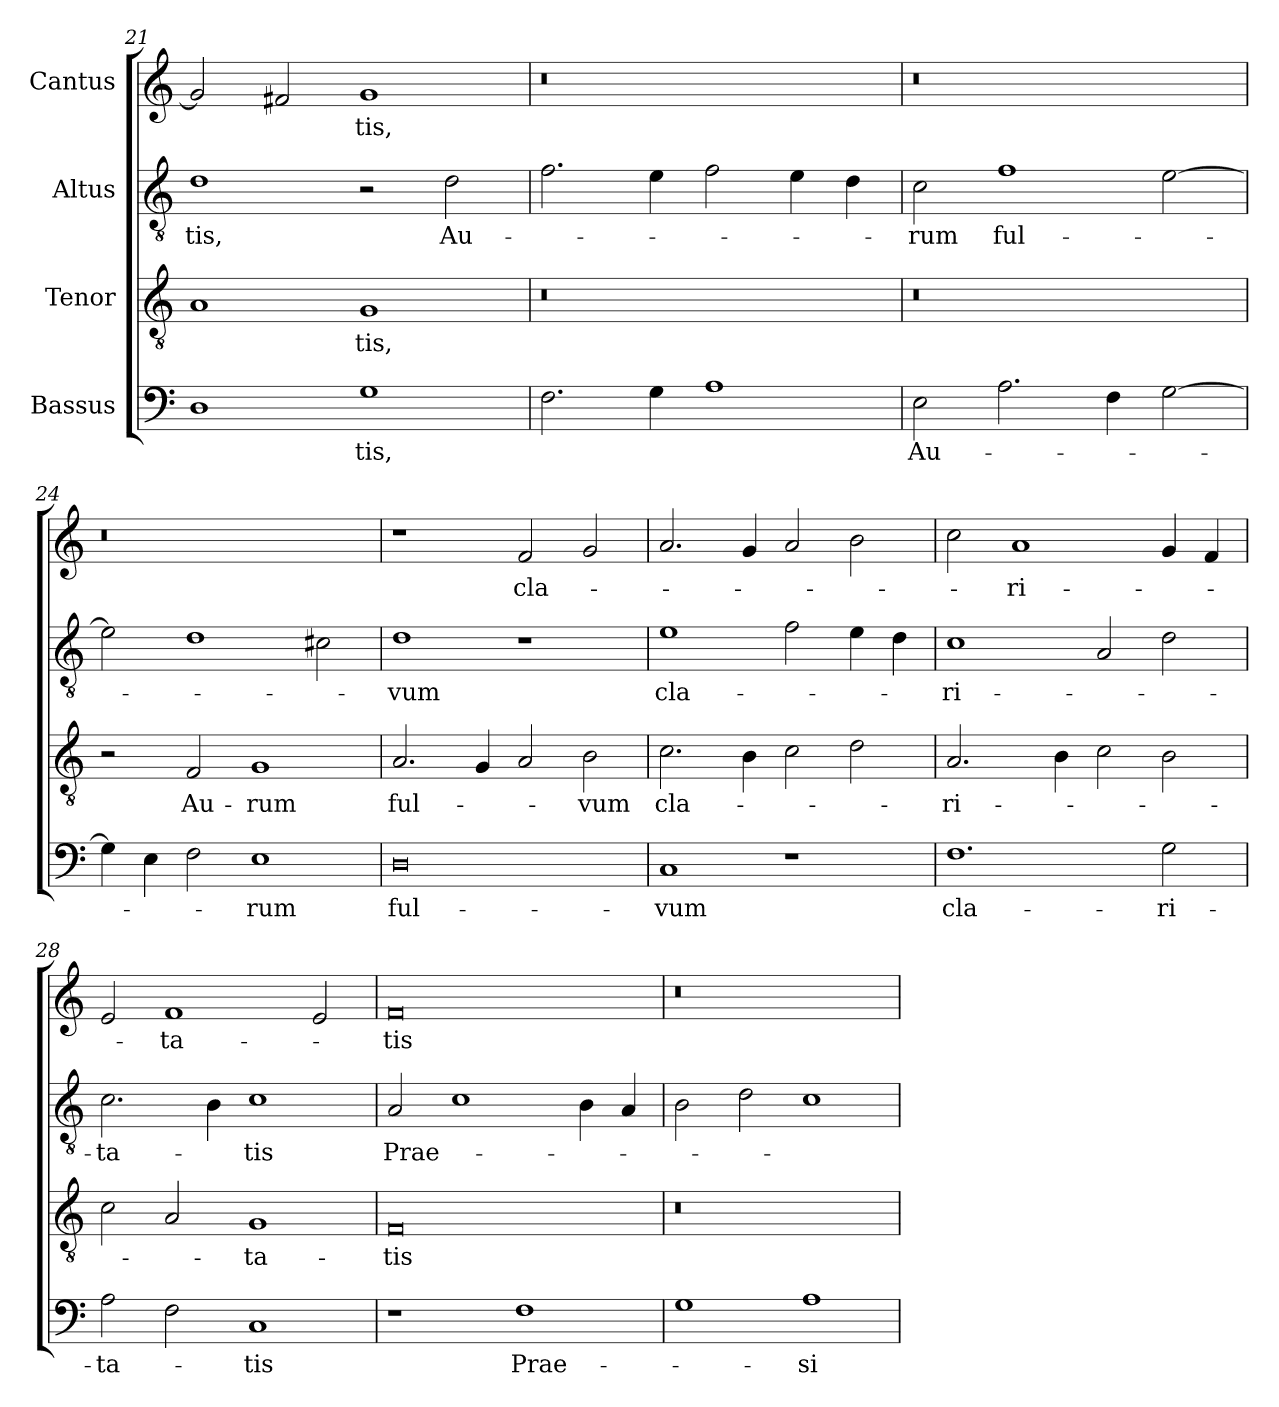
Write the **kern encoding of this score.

**kern	**text	**kern	**text	**kern	**text	**kern	**text
*part4	*part4	*part3	*part3	*part2	*part2	*part1	*part1
*staff4	*staff4	*staff3	*staff3	*staff2	*staff2	*staff1	*staff1
*I"Bassus	*	*I"Tenor	*	*I"Altus	*	*I"Cantus	*
*clefF4	*	*clefGv2	*	*clefGv2	*	*clefG2	*
*k[]	*	*k[]	*	*k[]	*	*k[]	*
*C:	*	*C:	*	*C:	*	*C:	*
=21	=21	=21	=21	=21	=21	=21	=21
1D\	.	1A/	.	1d\	-tis,	2g/]	.
.	.	.	.	.	.	2f#X/	.
1G\	-tis,	1G/	-tis,	2r	.	1g/	-tis,
.	.	.	.	2d\	Au-	.	.
=22	=22	=22	=22	=22	=22	=22	=22
2.F\	.	0r	.	2.f\	.	0r	.
4G\	.	.	.	4e\	.	.	.
1A\	.	.	.	2f\	.	.	.
.	.	.	.	4e\	.	.	.
.	.	.	.	4d\	.	.	.
!!LO:PB:g=z
=23	=23	=23	=23	=23	=23	=23	=23
2E\	Au-	0r	.	2c\	-rum	0r	.
2.A\	.	.	.	1f\	ful-	.	.
4F\	.	.	.	.	.	.	.
[2G\	.	.	.	[2e\	.	.	.
=24	=24	=24	=24	=24	=24	=24	=24
4G\]	.	2r	.	2e\]	.	0r	.
4E\	.	.	.	.	.	.	.
2F\	.	2F/	Au-	1d\	.	.	.
1E\	-rum	1G/	-rum	.	.	.	.
.	.	.	.	2c#X\	.	.	.
=25	=25	=25	=25	=25	=25	=25	=25
0D\	ful-	2.A/	ful-	1d\	-vum	1r	.
.	.	4G/	.	.	.	.	.
.	.	2A/	.	1r	.	2f/	cla-
.	.	2B\	-vum	.	.	2g/	.
=26	=26	=26	=26	=26	=26	=26	=26
1C/	-vum	2.c\	cla-	1e\	cla-	2.a/	.
.	.	4B\	.	.	.	4g/	.
1r	.	2c\	.	2f\	.	2a/	.
.	.	2d\	.	4e\	.	2b\	.
.	.	.	.	4d\	.	.	.
=27	=27	=27	=27	=27	=27	=27	=27
1.F\	cla-	2.A/	-ri-	1c\	-ri-	2cc\	.
.	.	.	.	.	.	1a/	-ri-
.	.	4B\	.	.	.	.	.
.	.	2c\	.	2A/	.	.	.
2G\	-ri-	2B\	.	2d\	.	4g/	.
.	.	.	.	.	.	4f/	.
=28	=28	=28	=28	=28	=28	=28	=28
2A\	-ta-	2c\	.	2.c\	-ta-	2e/	.
2F\	.	2A/	.	.	.	1f/	-ta-
.	.	.	.	4B\	.	.	.
1C/	-tis	1G/	-ta-	1c\	-tis	.	.
.	.	.	.	.	.	2e/	.
!!LO:LB:g=z
=29	=29	=29	=29	=29	=29	=29	=29
1r	.	0F/	-tis	2A/	Prae-	0f/	-tis
.	.	.	.	1c\	.	.	.
1F\	Prae-	.	.	.	.	.	.
.	.	.	.	4B\	.	.	.
.	.	.	.	4A/	.	.	.
=30	=30	=30	=30	=30	=30	=30	=30
1G\	.	0r	.	2B\	.	0r	.
.	.	.	.	2d\	.	.	.
1A\	-si-	.	.	1c\	.	.	.
=	=	=	=	=	=	=	=
*-	*-	*-	*-	*-	*-	*-	*-
